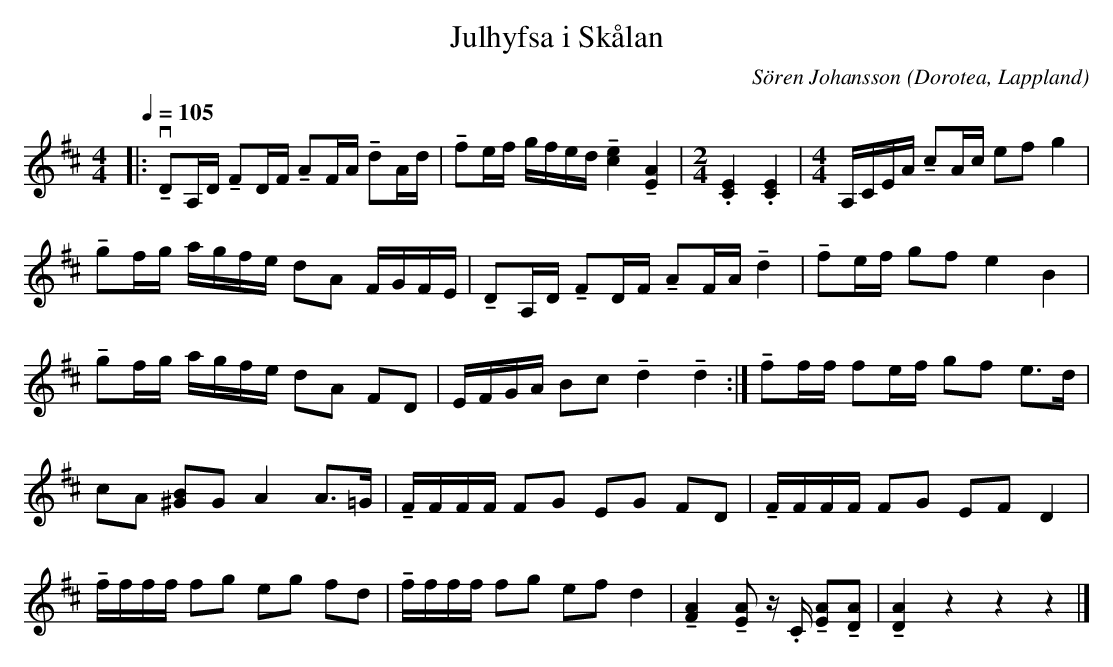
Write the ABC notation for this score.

X:1
T:Julhyfsa i Skålan
C:Sören Johansson
O:Dorotea, Lappland
M:4/4
L:1/16
K:D
Q:1/4=105
|:v!tenuto!D2A,D !tenuto!F2DF !tenuto!A2FA !tenuto!d2Ad|!tenuto!f2ef gfed !tenuto![ce]4 !tenuto![EA]4|[M:2/4].[CE]4 .[CE]4|[M:4/4]A,CEA !tenuto!c2Ac e2f2 g4|!tenuto!g2fg agfe d2A2 FGFE|!tenuto!D2A,D !tenuto!F2DF !tenuto!A2FA !tenuto!d4|!tenuto!f2ef g2f2 e4 B4|!tenuto!g2fg agfe d2A2 F2D2|EFGA B2c2 !tenuto!d4 !tenuto!d4:|!tenuto!f2ff f2ef g2f2 e3d|c2A2 [^GB]2G2 A4 A3=G|!tenuto!FFFF F2G2 E2G2 F2D2|!tenuto!FFFF F2G2 E2F2 D4|!tenuto!ffff f2g2 e2g2 f2d2|!tenuto!ffff f2g2 e2f2 d4|!tenuto![FA]4 !tenuto![EA]2 z .C !tenuto![EA]2!tenuto![DA]2|!tenuto![DA]4 z4 z4 z4|]
